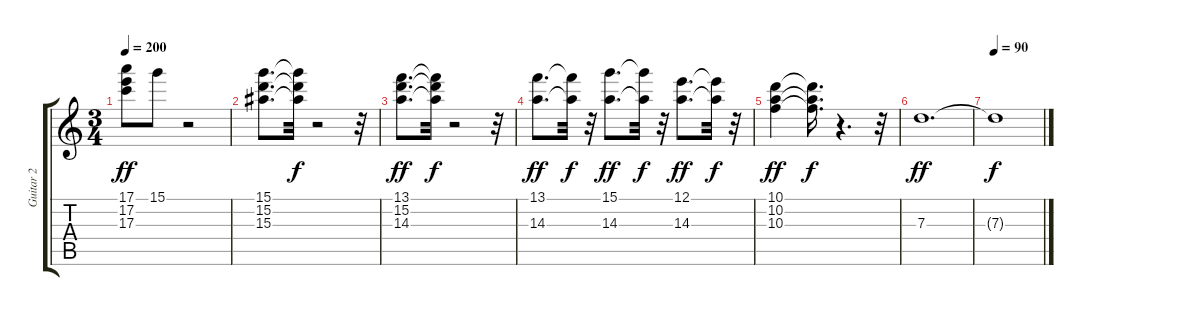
\track ("Guitar 2" "Guitar 2") {instrument overdrivenguitar}
\staff {score tabs}
\tuning (E4 B3 G3 D3 A2 D2) {hide}
\ts (3 4)
\tempo 200
\clef g2
\ks c
(17.1 17.2 17.3).8{dy ff} 15.1.8 r.2 |
(15.1 15.2 15.3).8{d} (15.1{t} 15.2{t} 15.3{t}).32{dy f} r.2 r.32 |
(13.1 15.2 14.3).8{d dy ff} (13.1{t} 15.2{t} 14.3{t}).32{dy f} r.2 r.32 |
(13.1 14.3).8{d dy ff} (13.1{t} 14.3{t}).32{dy f} r.32 (15.1 14.3).8{d dy ff} (15.1{t} 14.3{t}).32{dy f} r.32 (12.1 14.3).8{d dy ff} (12.1{t} 14.3{t}).32{dy f} r.32 |
(10.1 10.2 10.3).4{dy ff} (10.1{t} 10.2{t} 10.3{t}).16{d dy f} r.4{d} r.32 |
7.3.1{d dy ff} |
\tempo 90
7.3{t}.1{dy f}
